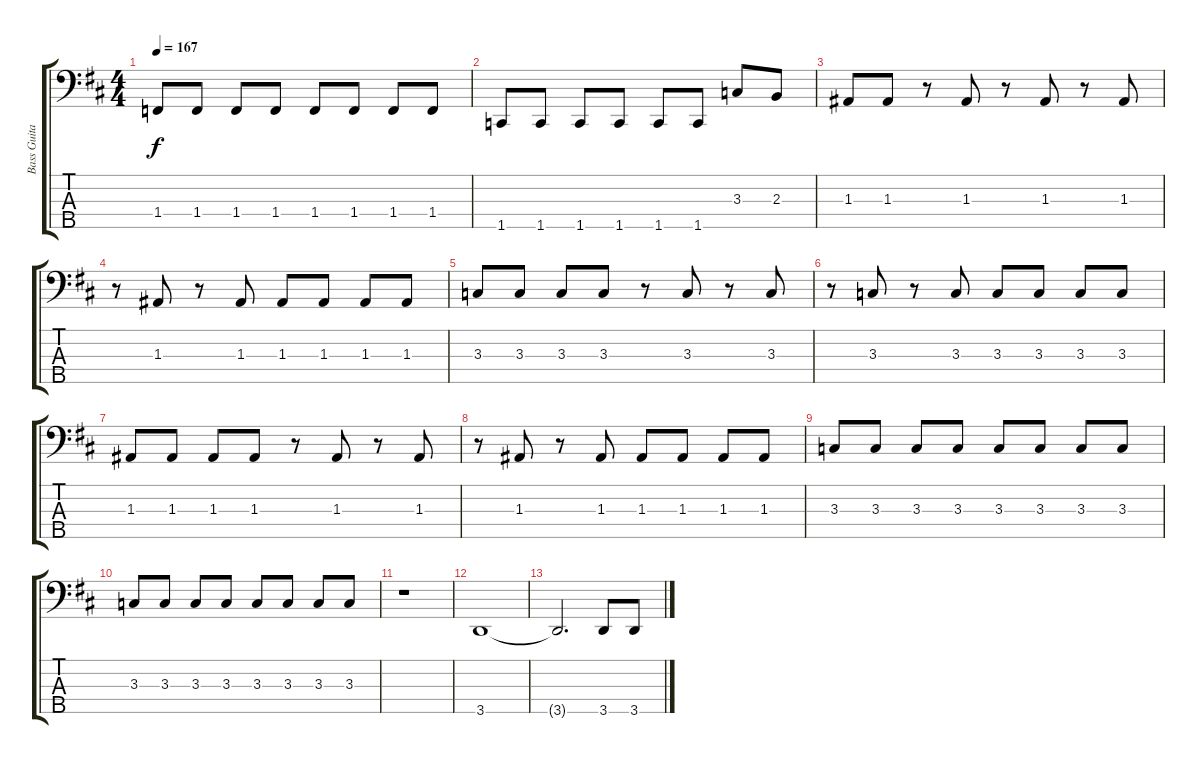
\track ("Bass Guitar" "Bass Guita") {instrument electricbassfinger}
\staff {score tabs}
\tuning (G2 D2 A1 E1 B0) {hide}
\ts (4 4)
\tempo 167
\clef f4
\ks d
1.4.8{dy f} 1.4.8 1.4.8 1.4.8 1.4.8 1.4.8 1.4.8 1.4.8 |
1.5.8 1.5.8 1.5.8 1.5.8 1.5.8 1.5.8 3.3.8 2.3.8 |
1.3.8 1.3.8 r.8 1.3.8 r.8 1.3.8 r.8 1.3.8 |
r.8 1.3.8 r.8 1.3.8 1.3.8 1.3.8 1.3.8 1.3.8 |
3.3.8 3.3.8 3.3.8 3.3.8 r.8 3.3.8 r.8 3.3.8 |
r.8 3.3.8 r.8 3.3.8 3.3.8 3.3.8 3.3.8 3.3.8 |
1.3.8 1.3.8 1.3.8 1.3.8 r.8 1.3.8 r.8 1.3.8 |
r.8 1.3.8 r.8 1.3.8 1.3.8 1.3.8 1.3.8 1.3.8 |
3.3.8 3.3.8 3.3.8 3.3.8 3.3.8 3.3.8 3.3.8 3.3.8 |
3.3.8 3.3.8 3.3.8 3.3.8 3.3.8 3.3.8 3.3.8 3.3.8 |
r.1 |
3.5.1 |
3.5{t}.2{d} 3.5.8 3.5.8
